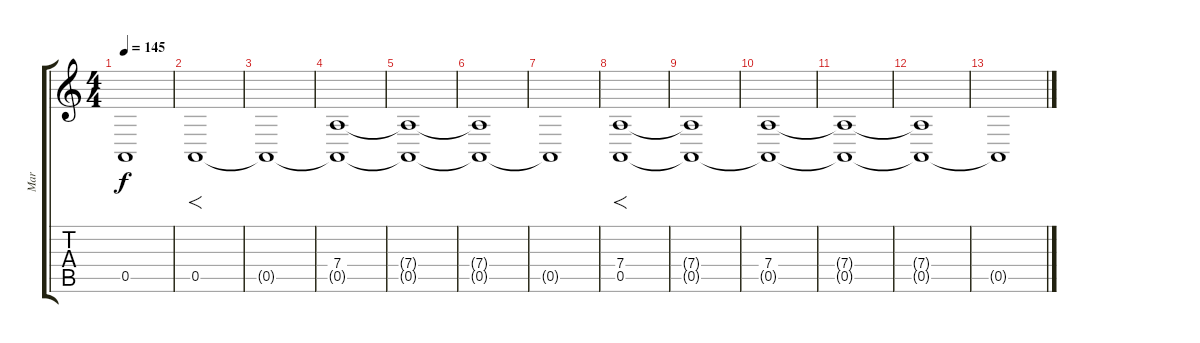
\track ("Mar" "Mar") {instrument seashore}
\staff {score tabs}
\tuning (E4 B3 G3 D3 A2 E2) {hide}
\ts (4 4)
\tempo 145
\clef g2
\ks c
0.5{t}.1{dy f} |
0.5.1{f} |
0.5{t}.1 |
(7.4 0.5{t}).1 |
(7.4{t} 0.5{t}).1 |
(7.4{t} 0.5{t}).1 |
0.5{t}.1 |
(7.4 0.5).1{f} |
(7.4{t} 0.5{t}).1 |
(7.4 0.5{t}).1 |
(7.4{t} 0.5{t}).1 |
(7.4{t} 0.5{t}).1 |
0.5{t}.1
